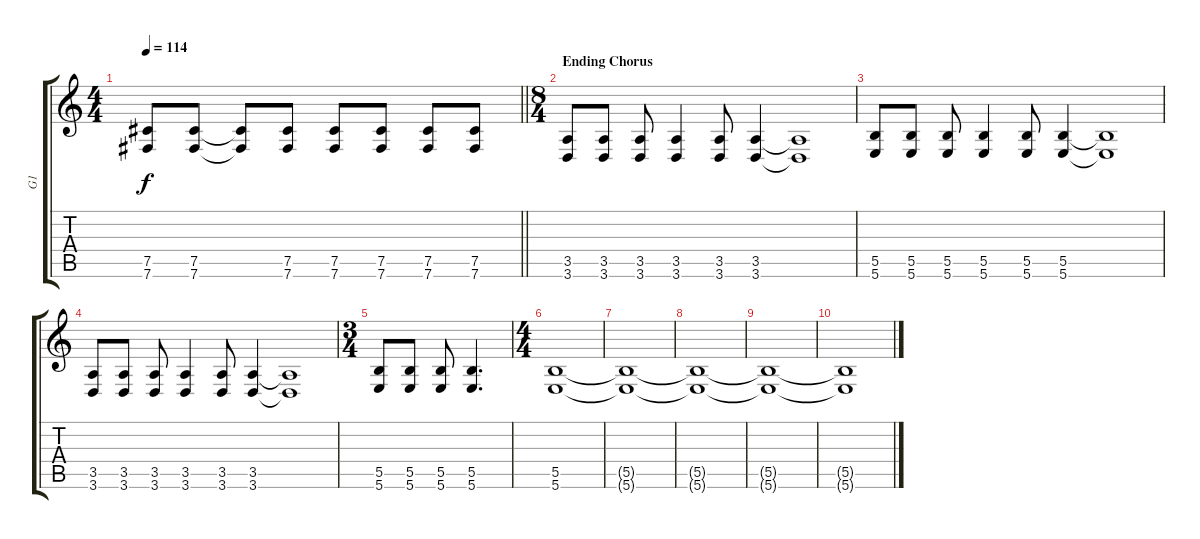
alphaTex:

\track ("G1" "G1") {instrument distortionguitar}
\staff {score tabs}
\tuning (Db4 Ab3 E3 B2 Gb2 B1) {hide}
\ts (4 4)
\tempo 114
\clef g2
\barLineRight lightlight
\ks c
(7.5{t} 7.6{t}).8{dy f} (7.5 7.6).8 (7.5{t} 7.6{t}).8 (7.5 7.6).8 (7.5 7.6).8 (7.5 7.6).8 (7.5 7.6).8 (7.5 7.6).8 |
\ts (8 4)
\section ("" "Ending Chorus")
(3.5 3.6).8 (3.5 3.6).8 (3.5 3.6).8 (3.5 3.6).4 (3.5 3.6).8 (3.5 3.6).4 (3.5{t} 3.6{t}).1 |
(5.5 5.6).8 (5.5 5.6).8 (5.5 5.6).8 (5.5 5.6).4 (5.5 5.6).8 (5.5 5.6).4 (5.5{t} 5.6{t}).1 |
(3.5 3.6).8 (3.5 3.6).8 (3.5 3.6).8 (3.5 3.6).4 (3.5 3.6).8 (3.5 3.6).4 (3.5{t} 3.6{t}).1 |
\ts (3 4)
(5.5 5.6).8 (5.5 5.6).8 (5.5 5.6).8 (5.5 5.6).4{d} |
\ts (4 4)
(5.5 5.6).1 |
(5.5{t} 5.6{t}).1 |
(5.5{t} 5.6{t}).1 |
(5.5{t} 5.6{t}).1 |
(5.5{t} 5.6{t}).1
